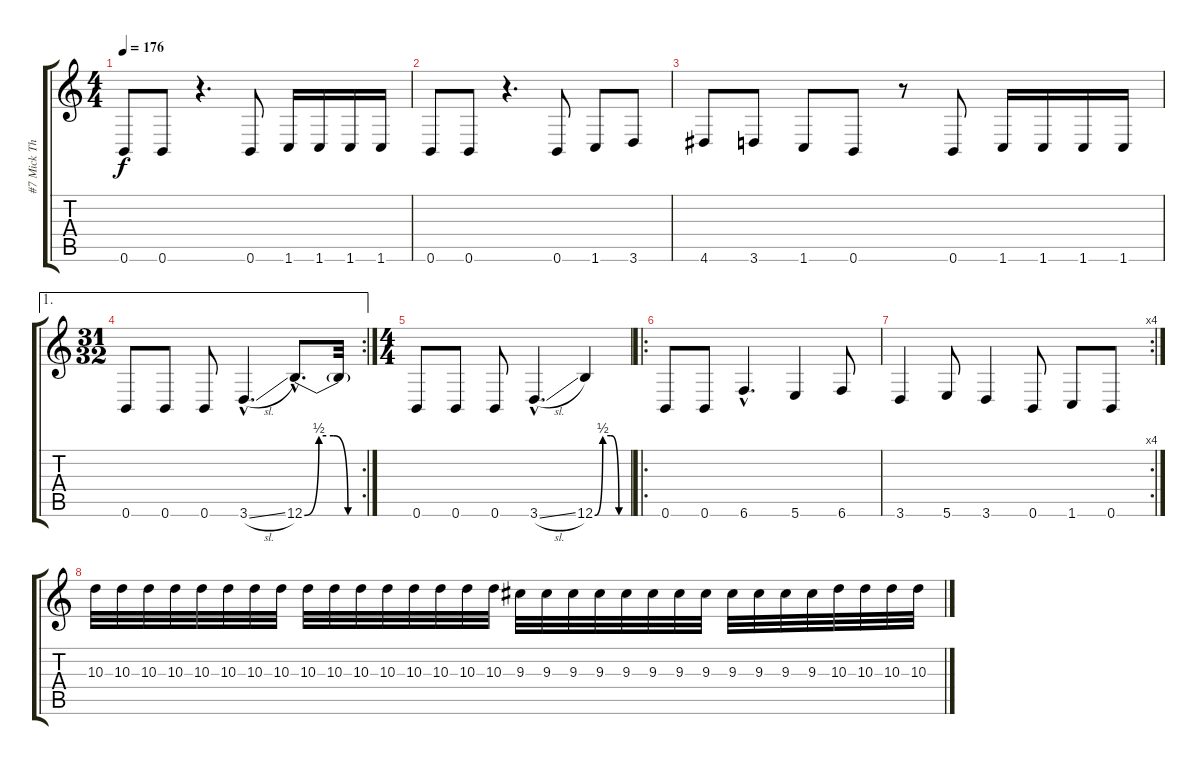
\track ("#7 Mick Thompson - 2st Guitar (solo)" "#7 Mick Th") {instrument distortionguitar}
\staff {score tabs}
\tuning (Db4 Ab3 E3 B2 Gb2 B1) {hide}
\ts (4 4)
\tempo 176
\clef g2
\ks c
0.6.8{dy f} 0.6.8 r.4{d} 0.6.8 1.6.16 1.6.16 1.6.16 1.6.16 |
0.6.8 0.6.8 r.4{d} 0.6.8 1.6.8 3.6.8 |
4.6.8 3.6.8 1.6.8 0.6.8 r.8 0.6.8 1.6.16 1.6.16 1.6.16 1.6.16 |
\ae 1
\rc 2
\ts (31 32)
0.6.8 0.6.8 0.6.8 3.6{sl hac}.4{d} 12.6{be (custom 0 0 15 2 30 2 45 0 60 0) hac}.8{d} 12.6{t}.32 |
\ts (4 4)
0.6.8 0.6.8 0.6.8 3.6{sl hac}.4{d} 12.6{be (custom 0 0 15 2 30 2 45 0 60 0)}.4 |
\ro
0.6.8 0.6.8 6.6{hac}.4{d} 5.6.4 6.6.8 |
\rc 4
3.6.4 5.6.8 3.6.4 0.6.8 1.6.8 0.6.8 |
10.3.32 10.3.32 10.3.32 10.3.32 10.3.32 10.3.32 10.3.32 10.3.32 10.3.32 10.3.32 10.3.32 10.3.32 10.3.32 10.3.32 10.3.32 10.3.32 9.3.32 9.3.32 9.3.32 9.3.32 9.3.32 9.3.32 9.3.32 9.3.32 9.3.32 9.3.32 9.3.32 9.3.32 10.3.32 10.3.32 10.3.32 10.3.32
